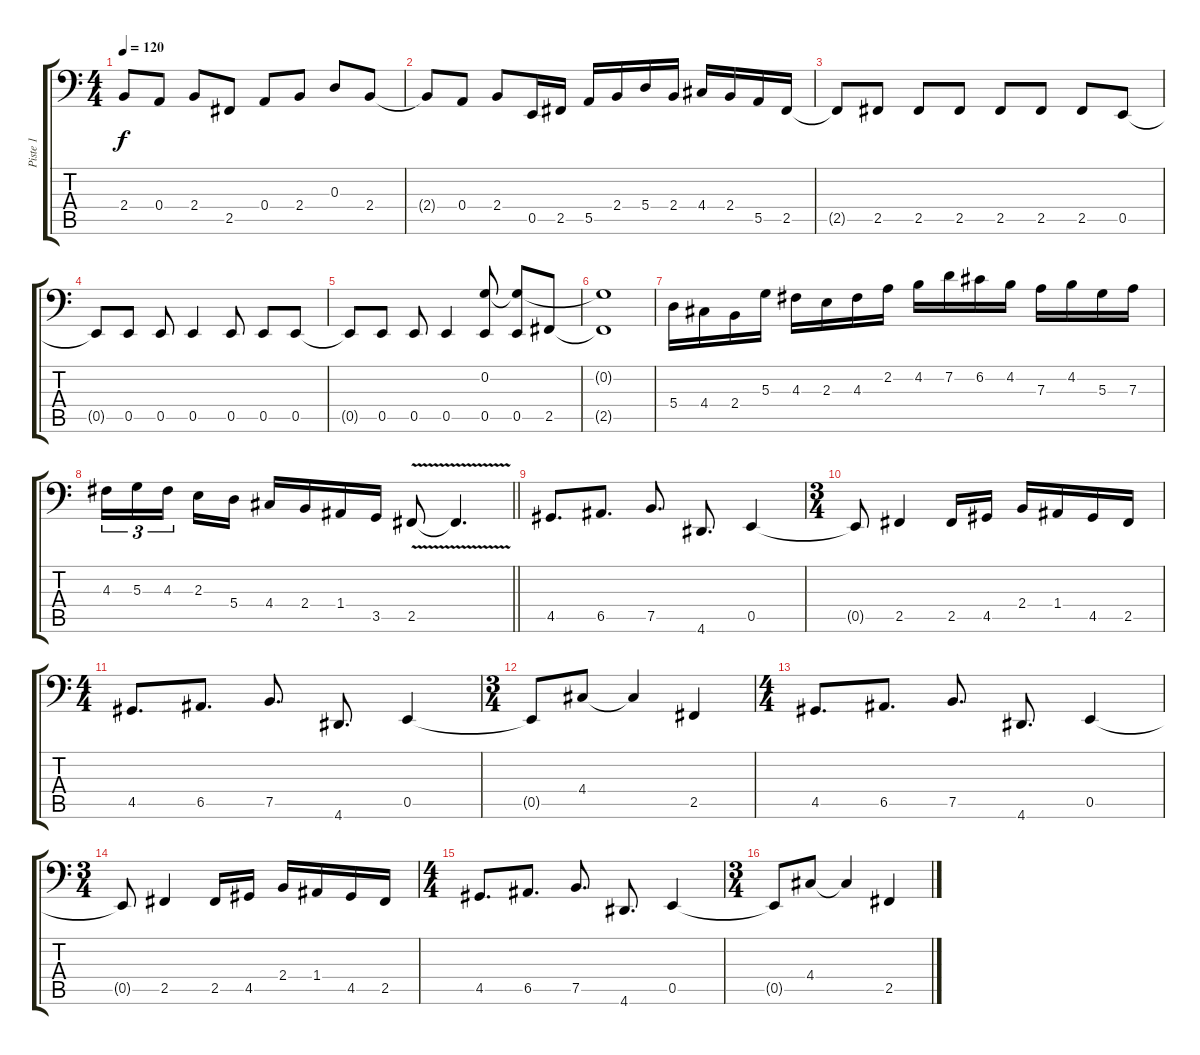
\track ("Piste 1" "Piste 1") {instrument electricbassfinger}
\staff {score tabs}
\tuning (C3 G2 D2 A1 E1 B0) {hide}
\ts (4 4)
\tempo 120
\clef f4
\ks c
2.4.8{dy f} 0.4.8 2.4.8 2.5.8 0.4.8 2.4.8 0.3.8 2.4.8 |
2.4{t}.8 0.4.8 2.4.8 0.5.16 2.5.16 5.5.16 2.4.16 5.4.16 2.4.16 4.4.16 2.4.16 5.5.16 2.5.16 |
2.5{t}.8 2.5.8 2.5.8 2.5.8 2.5.8 2.5.8 2.5.8 0.5.8 |
0.5{t}.8 0.5.8 0.5.8 0.5.4 0.5.8 0.5.8 0.5.8 |
0.5{t}.8 0.5.8 0.5.8 0.5.4 (0.2 0.5).8 (0.2{t} 0.5).8 2.5.8 |
(0.2{t} 2.5{t}).1 |
5.4.16 4.4.16 2.4.16 5.3.16 4.3.16 2.3.16 4.3.16 2.2.16 4.2.16 7.2.16 6.2.16 4.2.16 7.3.16 4.2.16 5.3.16 7.3.16 |
\barLineRight lightlight
4.3.16{tu (3 2)} 5.3.16{tu (3 2)} 4.3.16{tu (3 2) beam splitsecondary} 2.3.16 5.4.16 4.4.16 2.4.16 1.4.16 3.5.16 2.5{v}.8 2.5{t}.4{d} |
4.5.8{d} 6.5.8{d} 7.5.8{d} 4.6.8{d} 0.5.4 |
\ts (3 4)
0.5{t}.8 2.5.4 2.5.16 4.5.16 2.4.16 1.4.16 4.5.16 2.5.16 |
\ts (4 4)
4.5.8{d} 6.5.8{d} 7.5.8{d} 4.6.8{d} 0.5.4 |
\ts (3 4)
0.5{t}.8 4.4.8 4.4{t}.4 2.5.4 |
\ts (4 4)
4.5.8{d} 6.5.8{d} 7.5.8{d} 4.6.8{d} 0.5.4 |
\ts (3 4)
0.5{t}.8 2.5.4 2.5.16 4.5.16 2.4.16 1.4.16 4.5.16 2.5.16 |
\ts (4 4)
4.5.8{d} 6.5.8{d} 7.5.8{d} 4.6.8{d} 0.5.4 |
\ts (3 4)
0.5{t}.8 4.4.8 4.4{t}.4 2.5.4
